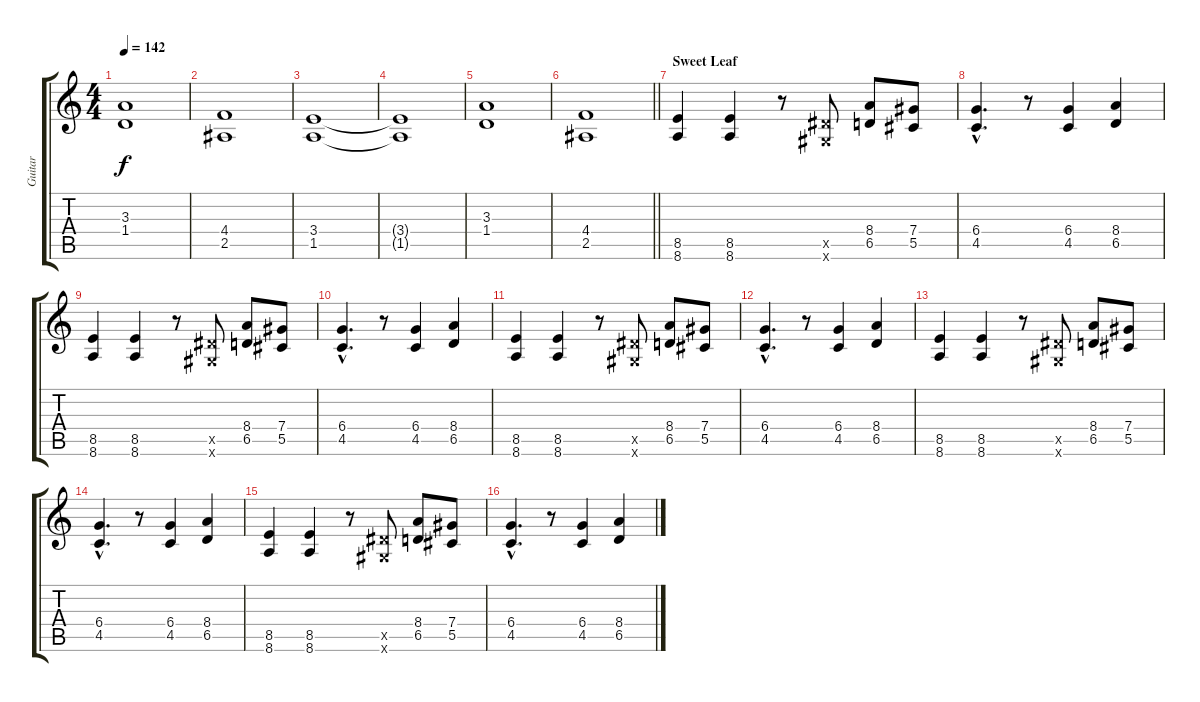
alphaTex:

\track ("Guitar" "Guitar") {instrument overdrivenguitar}
\staff {score tabs}
\tuning (Eb4 Bb3 Gb3 Db3 Ab2 Db2) {hide}
\ts (4 4)
\tempo 142
\clef g2
\ks c
(3.3 1.4).1{dy f} |
(4.4 2.5).1 |
(3.4 1.5).1 |
(3.4{t} 1.5{t}).1 |
(3.3 1.4).1 |
\barLineRight lightlight
(4.4 2.5).1 |
\section ("" "Sweet Leaf")
(8.5 8.6).4 (8.5 8.6).4 r.8 (7.5{x} 7.6{x}).8 (8.4 6.5).8 (7.4 5.5).8 |
(6.4{hac} 4.5{hac}).4{d} r.8 (6.4 4.5).4 (8.4 6.5).4 |
(8.5 8.6).4 (8.5 8.6).4 r.8 (7.5{x} 7.6{x}).8 (8.4 6.5).8 (7.4 5.5).8 |
(6.4{hac} 4.5{hac}).4{d} r.8 (6.4 4.5).4 (8.4 6.5).4 |
(8.5 8.6).4 (8.5 8.6).4 r.8 (7.5{x} 7.6{x}).8 (8.4 6.5).8 (7.4 5.5).8 |
(6.4{hac} 4.5{hac}).4{d} r.8 (6.4 4.5).4 (8.4 6.5).4 |
(8.5 8.6).4 (8.5 8.6).4 r.8 (7.5{x} 7.6{x}).8 (8.4 6.5).8 (7.4 5.5).8 |
(6.4{hac} 4.5{hac}).4{d} r.8 (6.4 4.5).4 (8.4 6.5).4 |
(8.5 8.6).4 (8.5 8.6).4 r.8 (7.5{x} 7.6{x}).8 (8.4 6.5).8 (7.4 5.5).8 |
(6.4{hac} 4.5{hac}).4{d} r.8 (6.4 4.5).4 (8.4 6.5).4
